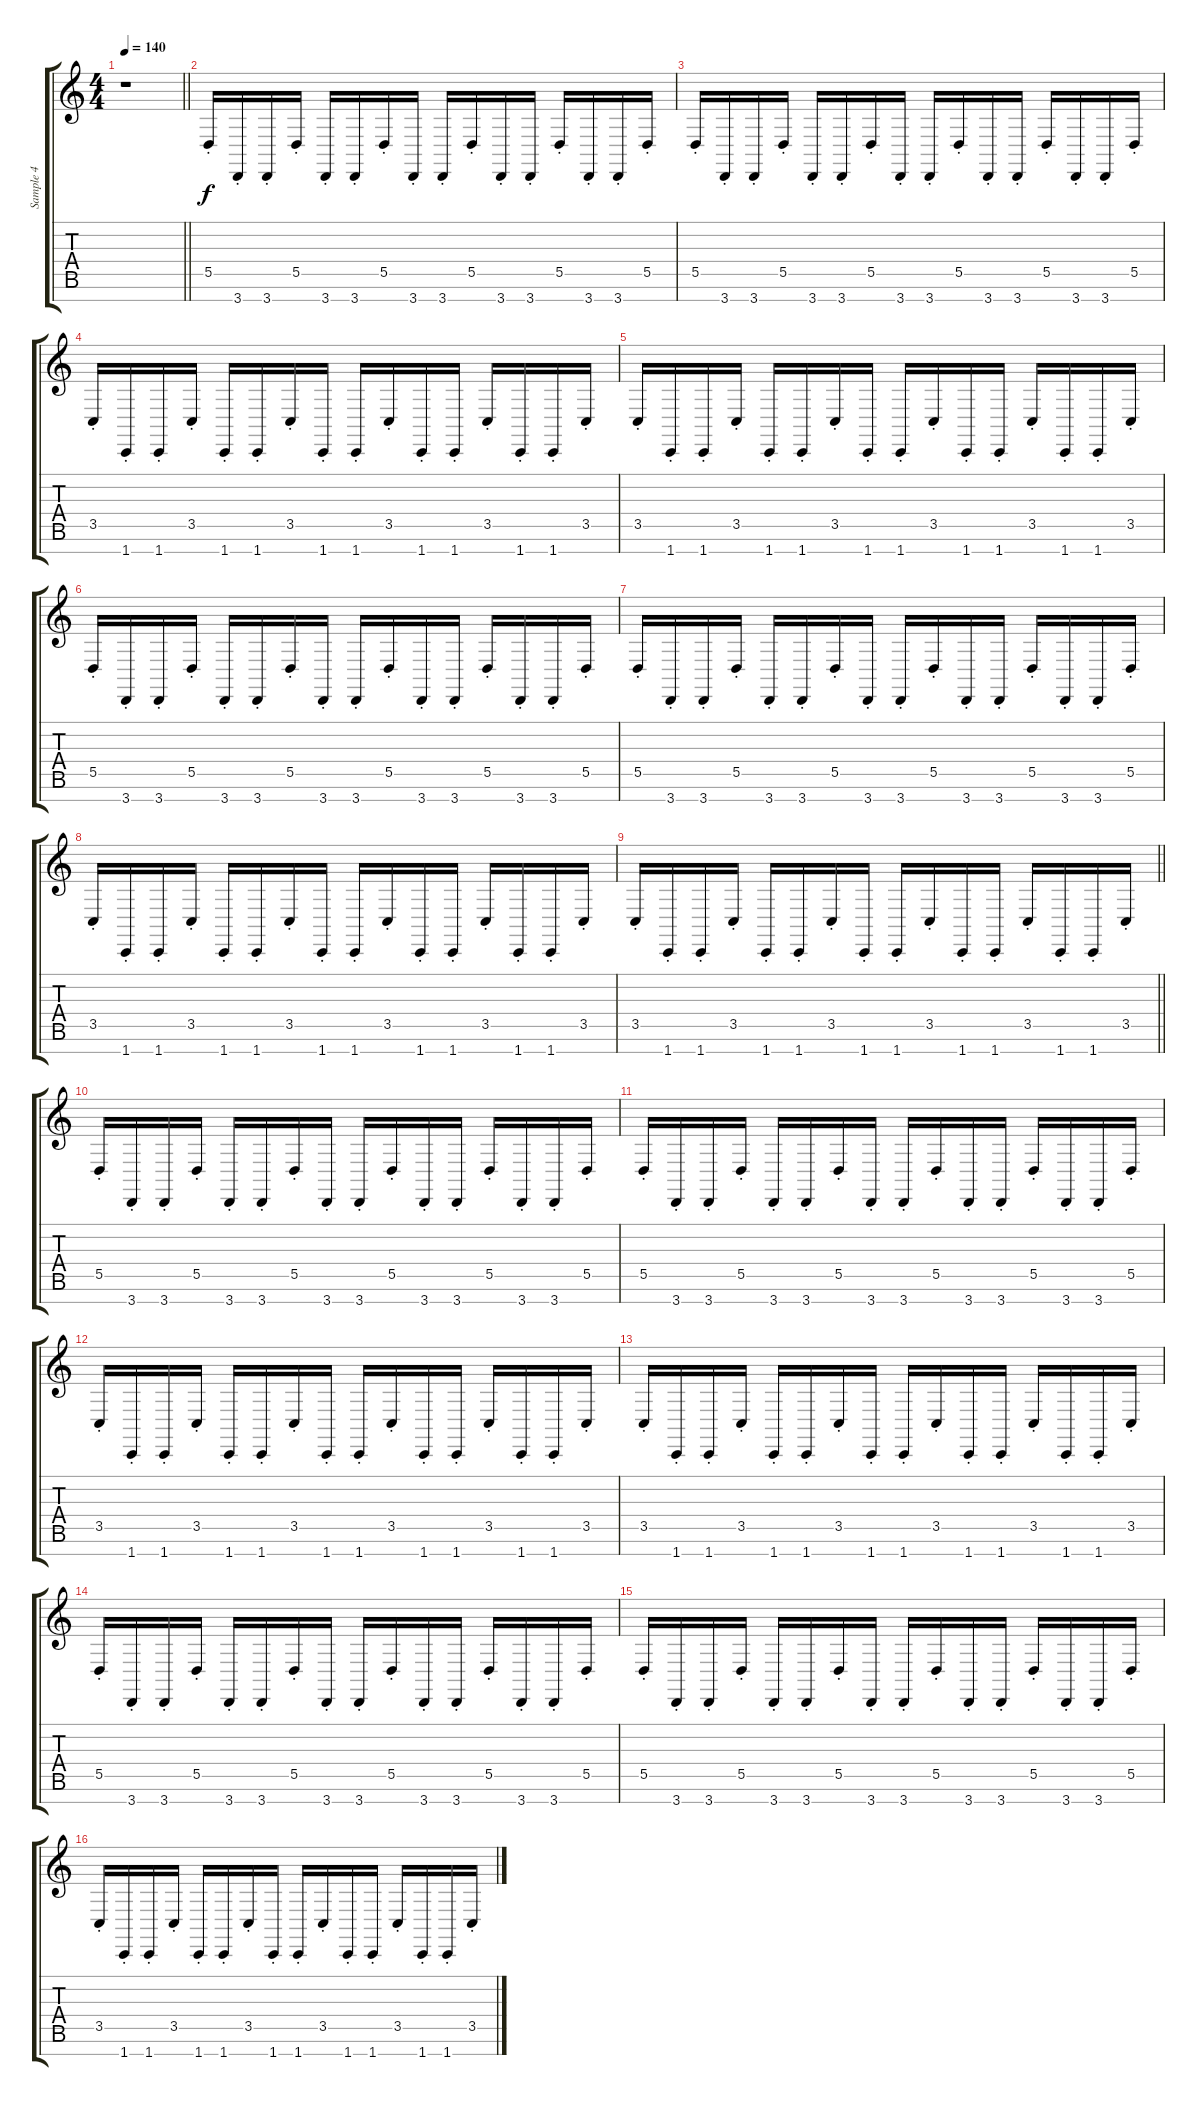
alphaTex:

\track ("Sample 4" "Sample 4") {instrument lead2sawtooth}
\staff {score tabs}
\tuning (E4 B3 G3 D3 A2 E2 B1) {hide}
\ts (4 4)
\tempo 140
\clef g2
\barLineRight lightlight
\ks c
r.1{dy f} |
\section ("" " ")
5.5{st}.16 3.7{st}.16 3.7{st}.16 5.5{st}.16 3.7{st}.16 3.7{st}.16 5.5{st}.16 3.7{st}.16 3.7{st}.16 5.5{st}.16 3.7{st}.16 3.7{st}.16 5.5{st}.16 3.7{st}.16 3.7{st}.16 5.5{st}.16 |
5.5{st}.16 3.7{st}.16 3.7{st}.16 5.5{st}.16 3.7{st}.16 3.7{st}.16 5.5{st}.16 3.7{st}.16 3.7{st}.16 5.5{st}.16 3.7{st}.16 3.7{st}.16 5.5{st}.16 3.7{st}.16 3.7{st}.16 5.5{st}.16 |
3.5{st}.16 1.7{st}.16 1.7{st}.16 3.5{st}.16 1.7{st}.16 1.7{st}.16 3.5{st}.16 1.7{st}.16 1.7{st}.16 3.5{st}.16 1.7{st}.16 1.7{st}.16 3.5{st}.16 1.7{st}.16 1.7{st}.16 3.5{st}.16 |
3.5{st}.16 1.7{st}.16 1.7{st}.16 3.5{st}.16 1.7{st}.16 1.7{st}.16 3.5{st}.16 1.7{st}.16 1.7{st}.16 3.5{st}.16 1.7{st}.16 1.7{st}.16 3.5{st}.16 1.7{st}.16 1.7{st}.16 3.5{st}.16 |
5.5{st}.16 3.7{st}.16 3.7{st}.16 5.5{st}.16 3.7{st}.16 3.7{st}.16 5.5{st}.16 3.7{st}.16 3.7{st}.16 5.5{st}.16 3.7{st}.16 3.7{st}.16 5.5{st}.16 3.7{st}.16 3.7{st}.16 5.5{st}.16 |
5.5{st}.16 3.7{st}.16 3.7{st}.16 5.5{st}.16 3.7{st}.16 3.7{st}.16 5.5{st}.16 3.7{st}.16 3.7{st}.16 5.5{st}.16 3.7{st}.16 3.7{st}.16 5.5{st}.16 3.7{st}.16 3.7{st}.16 5.5{st}.16 |
3.5{st}.16 1.7{st}.16 1.7{st}.16 3.5{st}.16 1.7{st}.16 1.7{st}.16 3.5{st}.16 1.7{st}.16 1.7{st}.16 3.5{st}.16 1.7{st}.16 1.7{st}.16 3.5{st}.16 1.7{st}.16 1.7{st}.16 3.5{st}.16 |
\barLineRight lightlight
3.5{st}.16 1.7{st}.16 1.7{st}.16 3.5{st}.16 1.7{st}.16 1.7{st}.16 3.5{st}.16 1.7{st}.16 1.7{st}.16 3.5{st}.16 1.7{st}.16 1.7{st}.16 3.5{st}.16 1.7{st}.16 1.7{st}.16 3.5{st}.16 |
\section ("" " ")
5.5{st}.16 3.7{st}.16 3.7{st}.16 5.5{st}.16 3.7{st}.16 3.7{st}.16 5.5{st}.16 3.7{st}.16 3.7{st}.16 5.5{st}.16 3.7{st}.16 3.7{st}.16 5.5{st}.16 3.7{st}.16 3.7{st}.16 5.5{st}.16 |
5.5{st}.16 3.7{st}.16 3.7{st}.16 5.5{st}.16 3.7{st}.16 3.7{st}.16 5.5{st}.16 3.7{st}.16 3.7{st}.16 5.5{st}.16 3.7{st}.16 3.7{st}.16 5.5{st}.16 3.7{st}.16 3.7{st}.16 5.5{st}.16 |
3.5{st}.16 1.7{st}.16 1.7{st}.16 3.5{st}.16 1.7{st}.16 1.7{st}.16 3.5{st}.16 1.7{st}.16 1.7{st}.16 3.5{st}.16 1.7{st}.16 1.7{st}.16 3.5{st}.16 1.7{st}.16 1.7{st}.16 3.5{st}.16 |
3.5{st}.16 1.7{st}.16 1.7{st}.16 3.5{st}.16 1.7{st}.16 1.7{st}.16 3.5{st}.16 1.7{st}.16 1.7{st}.16 3.5{st}.16 1.7{st}.16 1.7{st}.16 3.5{st}.16 1.7{st}.16 1.7{st}.16 3.5{st}.16 |
5.5{st}.16 3.7{st}.16 3.7{st}.16 5.5{st}.16 3.7{st}.16 3.7{st}.16 5.5{st}.16 3.7{st}.16 3.7{st}.16 5.5{st}.16 3.7{st}.16 3.7{st}.16 5.5{st}.16 3.7{st}.16 3.7{st}.16 5.5{st}.16 |
5.5{st}.16 3.7{st}.16 3.7{st}.16 5.5{st}.16 3.7{st}.16 3.7{st}.16 5.5{st}.16 3.7{st}.16 3.7{st}.16 5.5{st}.16 3.7{st}.16 3.7{st}.16 5.5{st}.16 3.7{st}.16 3.7{st}.16 5.5{st}.16 |
3.5{st}.16 1.7{st}.16 1.7{st}.16 3.5{st}.16 1.7{st}.16 1.7{st}.16 3.5{st}.16 1.7{st}.16 1.7{st}.16 3.5{st}.16 1.7{st}.16 1.7{st}.16 3.5{st}.16 1.7{st}.16 1.7{st}.16 3.5{st}.16
